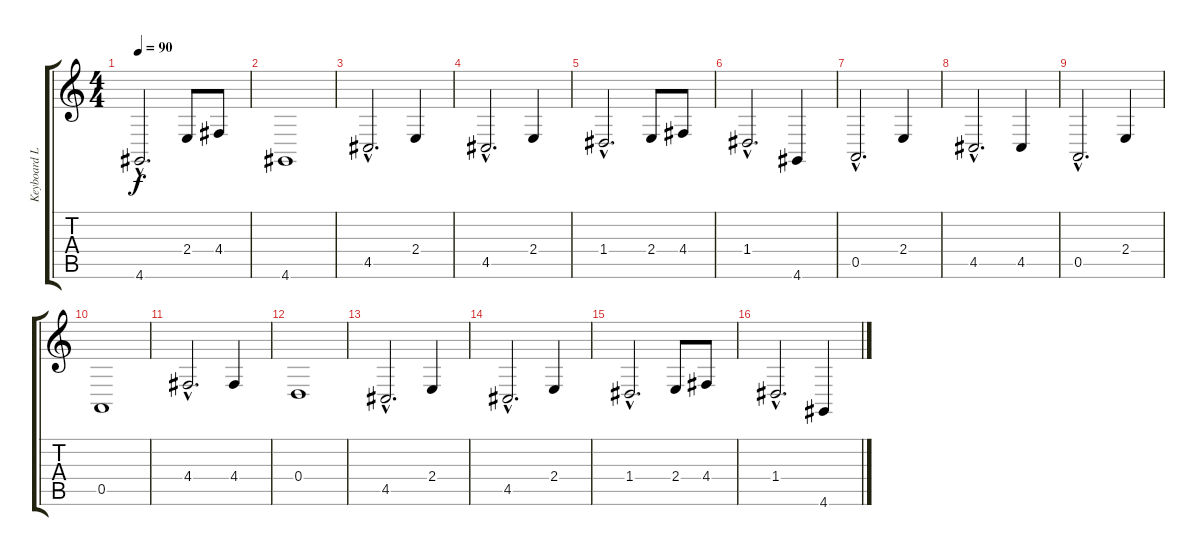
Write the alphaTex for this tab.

\track ("Keyboard Left Hand" "Keyboard L") {instrument electricpiano2}
\staff {score tabs}
\tuning (E4 B3 G3 D3 A2 E2) {hide}
\ts (4 4)
\tempo 90
\clef g2
\ks c
4.6{hac}.2{d dy f} 2.4.8 4.4.8 |
4.6.1 |
4.5{hac}.2{d} 2.4.4 |
4.5{hac}.2{d} 2.4.4 |
1.4{hac}.2{d} 2.4.8 4.4.8 |
1.4{hac}.2{d} 4.6.4 |
0.5{hac}.2{d} 2.4.4 |
4.5{hac}.2{d} 4.5.4 |
0.5{hac}.2{d} 2.4.4 |
0.5.1 |
4.4{hac}.2{d} 4.4.4 |
0.4.1 |
4.5{hac}.2{d} 2.4.4 |
4.5{hac}.2{d} 2.4.4 |
1.4{hac}.2{d} 2.4.8 4.4.8 |
1.4{hac}.2{d} 4.6.4
